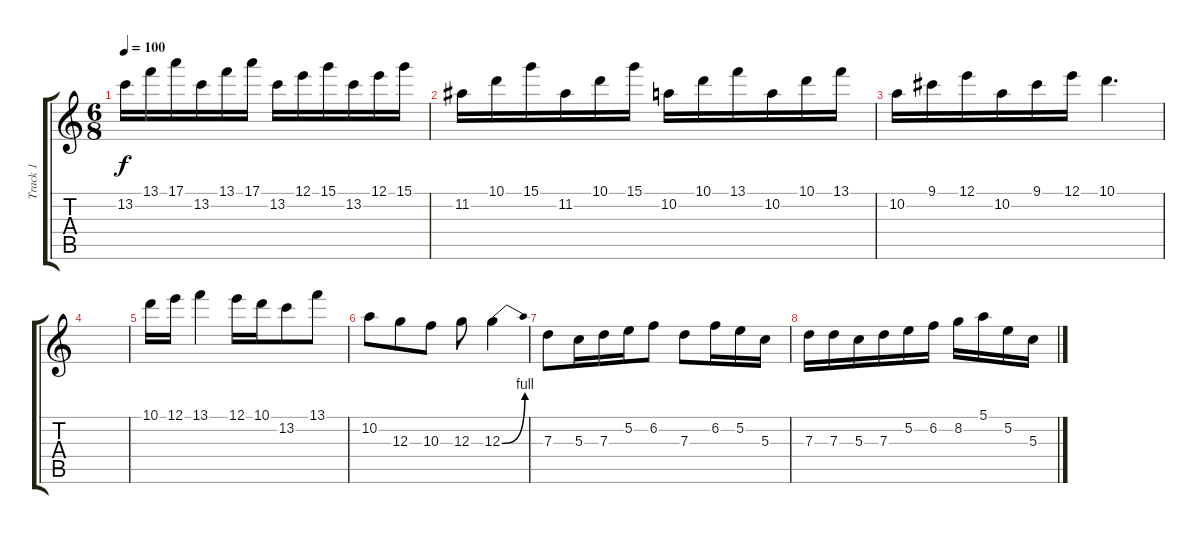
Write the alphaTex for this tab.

\track ("Track 1" "Track 1") {instrument overdrivenguitar}
\staff {score tabs}
\tuning (E4 B3 G3 D3 A2 E2) {hide}
\ts (6 8)
\tempo 100
\clef g2
\ks c
13.2.16{dy f} 13.1.16 17.1.16 13.2.16 13.1.16 17.1.16 13.2.16 12.1.16 15.1.16 13.2.16 12.1.16 15.1.16 |
11.2.16 10.1.16 15.1.16 11.2.16 10.1.16 15.1.16 10.2.16 10.1.16 13.1.16 10.2.16 10.1.16 13.1.16 |
10.2.16 9.1.16 12.1.16 10.2.16 9.1.16 12.1.16 10.1.4{d} |
|
10.1.16 12.1.16 13.1.4 12.1.16 10.1.16 13.2.8 13.1.8 |
10.2.8 12.3.8 10.3.8 12.3.8 12.3{be (bend 0 0 60 4)}.4 |
7.3.8 5.3.16 7.3.16 5.2.16 6.2.8 7.3.8 6.2.16 5.2.16 5.3.16 |
7.3.16 7.3.16 5.3.16 7.3.16 5.2.16 6.2.16 8.2.16 5.1.16 5.2.16 5.3.16
